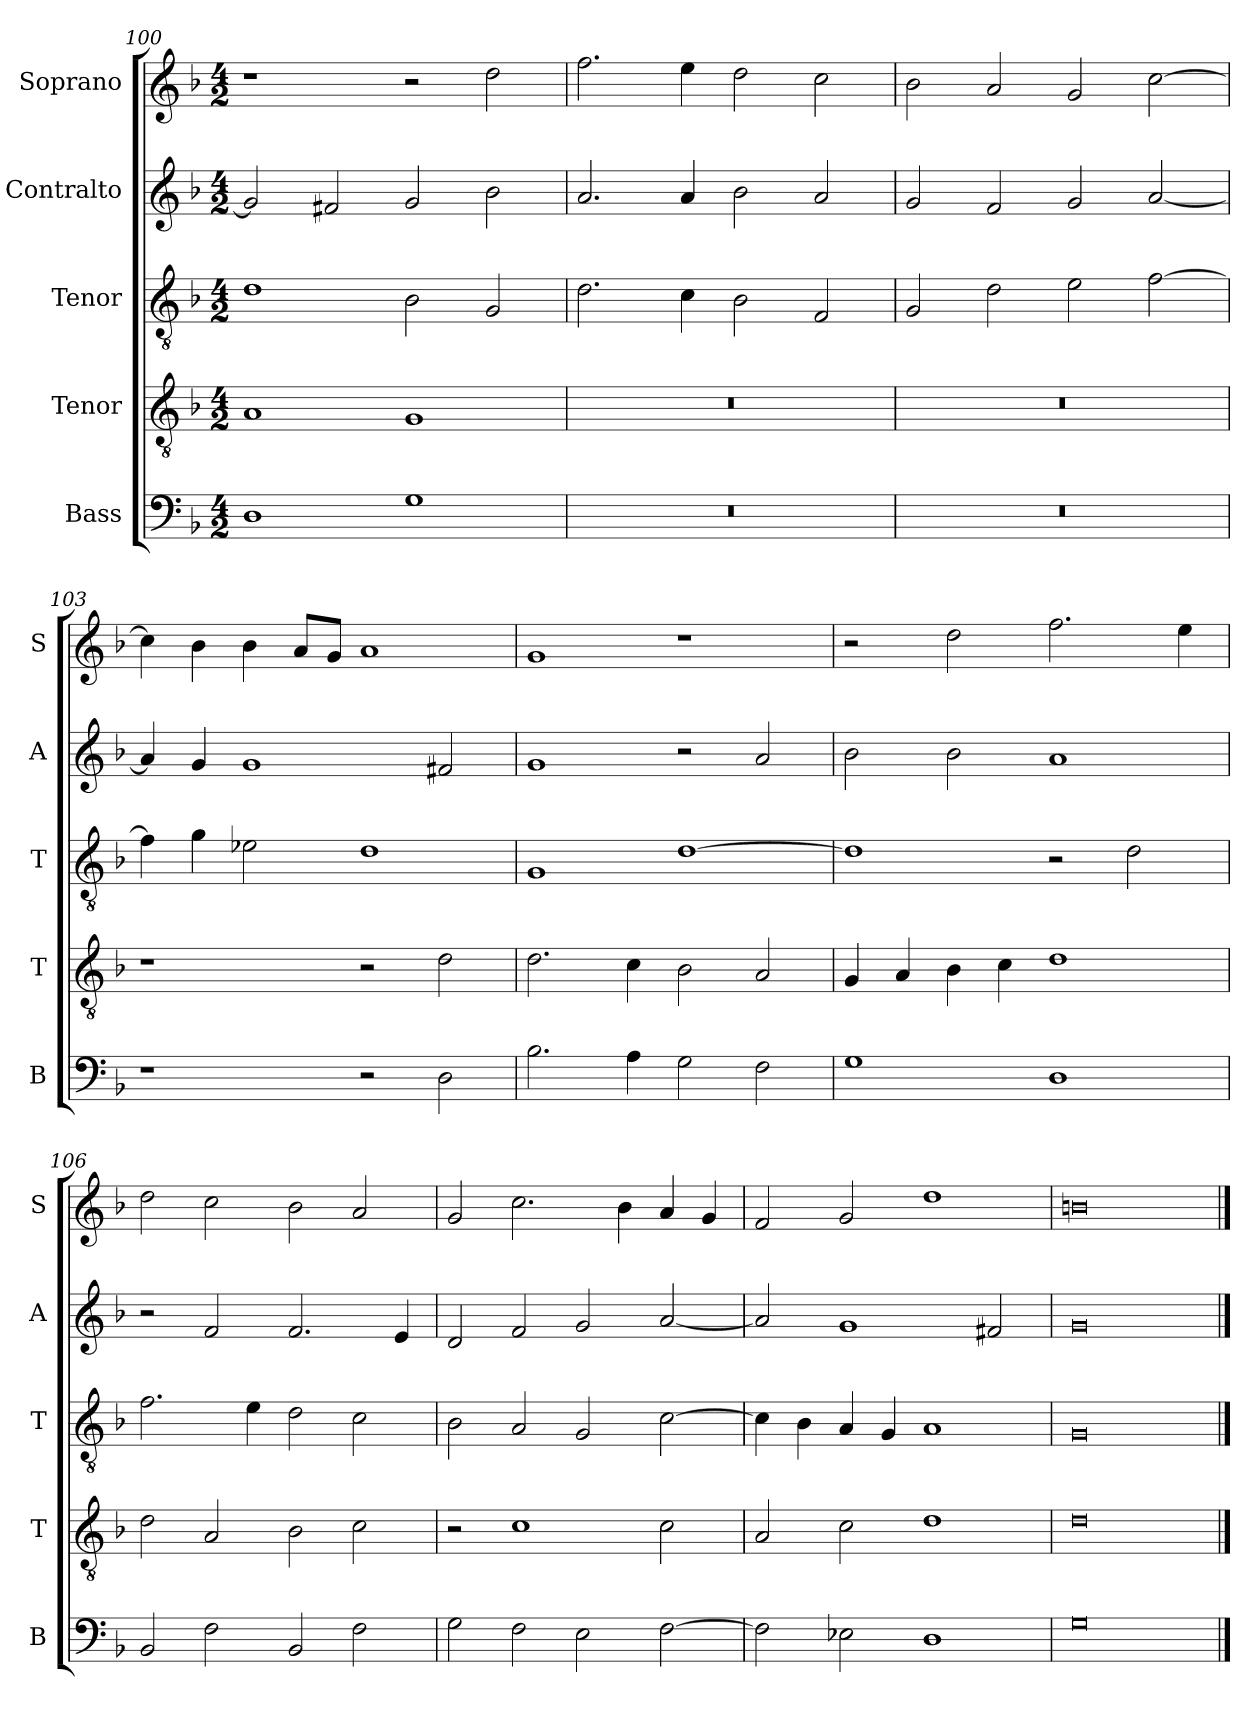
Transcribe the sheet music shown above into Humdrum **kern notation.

**kern	**kern	**kern	**kern	**kern
*part5	*part4	*part3	*part2	*part1
*staff5	*staff4	*staff3	*staff2	*staff1
*I"Bass	*I"Tenor	*I"Tenor	*I"Contralto	*I"Soprano
*I'B	*I'T	*I'T	*I'A	*I'S
*clefF4	*clefGv2	*clefGv2	*clefG2	*clefG2
*k[b-]	*k[b-]	*k[b-]	*k[b-]	*k[b-]
*G:dor	*G:dor	*G:dor	*G:dor	*G:dor
*M4/2	*M4/2	*M4/2	*M4/2	*M4/2
=100	=100	=100	=100	=100
1D	1A	1d	2g]	1r
.	.	.	2f#X	.
1G	1G	2B-	2g	2r
.	.	2G	2b-	2dd
=101	=101	=101	=101	=101
0r	0r	2.d	2.a	2.ff
.	.	4c	4a	4ee
.	.	2B-	2b-	2dd
.	.	2F	2a	2cc
=102	=102	=102	=102	=102
0r	0r	2G	2g	2b-
.	.	2d	2f	2a
.	.	2e	2g	2g
.	.	[2f	[2a	[2cc
=103	=103	=103	=103	=103
1r	1r	4f]	4a]	4cc]
.	.	4g	4g	4b-
.	.	2e-X	1g	4b-
.	.	.	.	8a/L
.	.	.	.	8g/J
2r	2r	1d	.	1a
2D	2d	.	2f#X	.
=104	=104	=104	=104	=104
2.B-	2.d	1G	1g	1g
4A	4c	.	.	.
2G	2B-	[1d	2r	1r
2F	2A	.	2a	.
=105	=105	=105	=105	=105
1G	4G	1d]	2b-	2r
.	4A	.	.	.
.	4B-	.	2b-	2dd
.	4c	.	.	.
1D	1d	2r	1a	2.ff
.	.	2d	.	.
.	.	.	.	4ee
=106	=106	=106	=106	=106
2BB-	2d	2.f	2r	2dd
2F	2A	.	2f	2cc
.	.	4e	.	.
2BB-	2B-	2d	2.f	2b-
2F	2c	2c	.	2a
.	.	.	4e	.
=107	=107	=107	=107	=107
2G	2r	2B-	2d	2g
2F	1c	2A	2f	2.cc
2E	.	2G	2g	.
.	.	.	.	4b-
[2F	2c	[2c	[2a	4a
.	.	.	.	4g
=108	=108	=108	=108	=108
2F]	2A	4c]	2a]	2f
.	.	4B-	.	.
2E-X	2c	4A	1g	2g
.	.	4G	.	.
1D	1d	1A	.	1dd
.	.	.	2f#X	.
=109	=109	=109	=109	=109
0G	0d	0G	0g	0bn
==	==	==	==	==
*-	*-	*-	*-	*-
